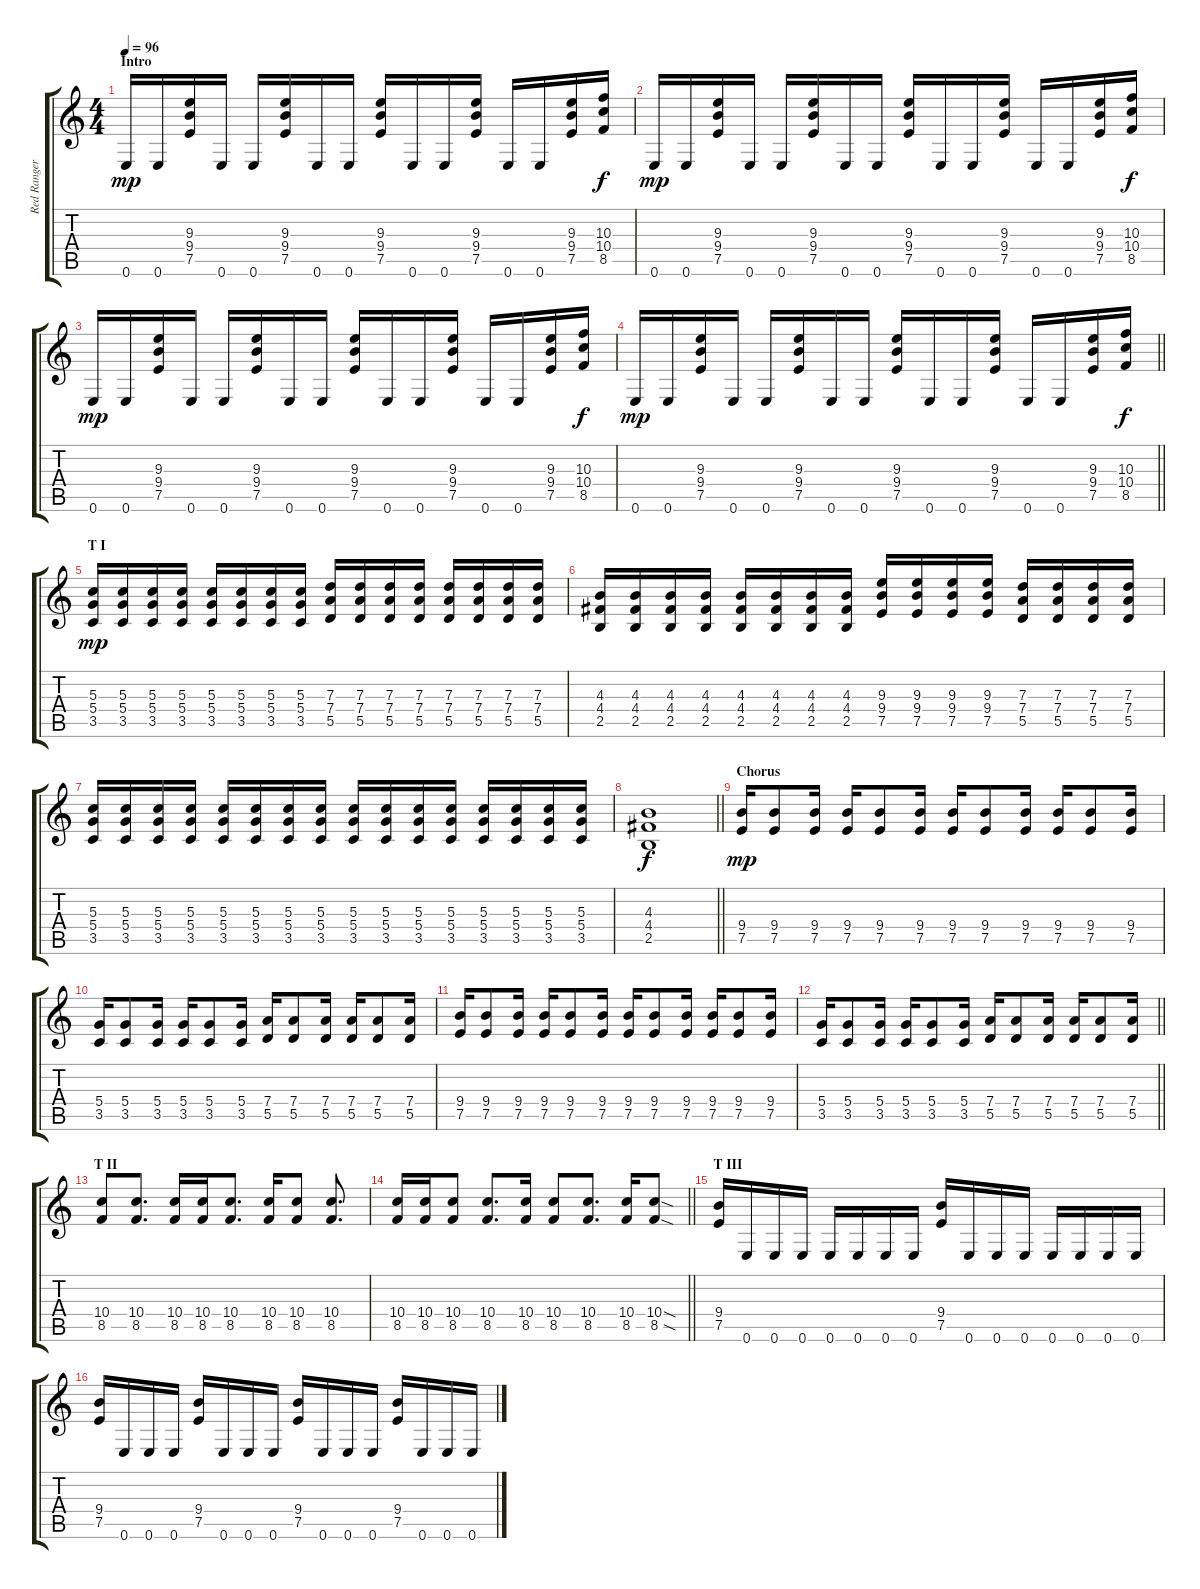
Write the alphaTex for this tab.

\track ("Red Ranger Rhythm" "Red Ranger") {instrument distortionguitar}
\staff {score tabs}
\tuning (E4 B3 G3 D3 A2 E2) {hide}
\ts (4 4)
\section ("" "Intro")
\tempo 96
\clef g2
\ks c
0.6.16{dy mp instrument distortionguitar} 0.6.16 (9.3 9.4 7.5).16 0.6.16 0.6.16 (9.3 9.4 7.5).16 0.6.16 0.6.16 (9.3 9.4 7.5).16 0.6.16 0.6.16 (9.3 9.4 7.5).16 0.6.16 0.6.16 (9.3 9.4 7.5).16 (10.3 10.4 8.5).16{dy f} |
0.6.16{dy mp} 0.6.16 (9.3 9.4 7.5).16 0.6.16 0.6.16 (9.3 9.4 7.5).16 0.6.16 0.6.16 (9.3 9.4 7.5).16 0.6.16 0.6.16 (9.3 9.4 7.5).16 0.6.16 0.6.16 (9.3 9.4 7.5).16 (10.3 10.4 8.5).16{dy f} |
0.6.16{dy mp} 0.6.16 (9.3 9.4 7.5).16 0.6.16 0.6.16 (9.3 9.4 7.5).16 0.6.16 0.6.16 (9.3 9.4 7.5).16 0.6.16 0.6.16 (9.3 9.4 7.5).16 0.6.16 0.6.16 (9.3 9.4 7.5).16 (10.3 10.4 8.5).16{dy f} |
\barLineRight lightlight
0.6.16{dy mp} 0.6.16 (9.3 9.4 7.5).16 0.6.16 0.6.16 (9.3 9.4 7.5).16 0.6.16 0.6.16 (9.3 9.4 7.5).16 0.6.16 0.6.16 (9.3 9.4 7.5).16 0.6.16 0.6.16 (9.3 9.4 7.5).16 (10.3 10.4 8.5).16{dy f} |
\section ("" "T I")
(5.3 5.4 3.5).16{dy mp} (5.3 5.4 3.5).16 (5.3 5.4 3.5).16 (5.3 5.4 3.5).16 (5.3 5.4 3.5).16 (5.3 5.4 3.5).16 (5.3 5.4 3.5).16 (5.3 5.4 3.5).16 (7.3 7.4 5.5).16 (7.3 7.4 5.5).16 (7.3 7.4 5.5).16 (7.3 7.4 5.5).16 (7.3 7.4 5.5).16 (7.3 7.4 5.5).16 (7.3 7.4 5.5).16 (7.3 7.4 5.5).16 |
(4.3 4.4 2.5).16 (4.3 4.4 2.5).16 (4.3 4.4 2.5).16 (4.3 4.4 2.5).16 (4.3 4.4 2.5).16 (4.3 4.4 2.5).16 (4.3 4.4 2.5).16 (4.3 4.4 2.5).16 (9.3 9.4 7.5).16 (9.3 9.4 7.5).16 (9.3 9.4 7.5).16 (9.3 9.4 7.5).16 (7.3 7.4 5.5).16 (7.3 7.4 5.5).16 (7.3 7.4 5.5).16 (7.3 7.4 5.5).16 |
(5.3 5.4 3.5).16 (5.3 5.4 3.5).16 (5.3 5.4 3.5).16 (5.3 5.4 3.5).16 (5.3 5.4 3.5).16 (5.3 5.4 3.5).16 (5.3 5.4 3.5).16 (5.3 5.4 3.5).16 (5.3 5.4 3.5).16 (5.3 5.4 3.5).16 (5.3 5.4 3.5).16 (5.3 5.4 3.5).16 (5.3 5.4 3.5).16 (5.3 5.4 3.5).16 (5.3 5.4 3.5).16 (5.3 5.4 3.5).16 |
\barLineRight lightlight
(4.3 4.4 2.5).1{dy f} |
\section ("" "Chorus")
(9.4 7.5).16{dy mp} (9.4 7.5).8 (9.4 7.5).16 (9.4 7.5).16 (9.4 7.5).8 (9.4 7.5).16 (9.4 7.5).16 (9.4 7.5).8 (9.4 7.5).16 (9.4 7.5).16 (9.4 7.5).8 (9.4 7.5).16 |
(5.4 3.5).16 (5.4 3.5).8 (5.4 3.5).16 (5.4 3.5).16 (5.4 3.5).8 (5.4 3.5).16 (7.4 5.5).16 (7.4 5.5).8 (7.4 5.5).16 (7.4 5.5).16 (7.4 5.5).8 (7.4 5.5).16 |
(9.4 7.5).16 (9.4 7.5).8 (9.4 7.5).16 (9.4 7.5).16 (9.4 7.5).8 (9.4 7.5).16 (9.4 7.5).16 (9.4 7.5).8 (9.4 7.5).16 (9.4 7.5).16 (9.4 7.5).8 (9.4 7.5).16 |
\barLineRight lightlight
(5.4 3.5).16 (5.4 3.5).8 (5.4 3.5).16 (5.4 3.5).16 (5.4 3.5).8 (5.4 3.5).16 (7.4 5.5).16 (7.4 5.5).8 (7.4 5.5).16 (7.4 5.5).16 (7.4 5.5).8 (7.4 5.5).16 |
\section ("" "T II")
(10.4 8.5).8 (10.4 8.5).8{d} (10.4 8.5).16 (10.4 8.5).16 (10.4 8.5).8{d} (10.4 8.5).16 (10.4 8.5).8 (10.4 8.5).8{d} |
\barLineRight lightlight
(10.4 8.5).16 (10.4 8.5).16 (10.4 8.5).8 (10.4 8.5).8{d} (10.4 8.5).16 (10.4 8.5).8 (10.4 8.5).8{d} (10.4 8.5).16 (10.4{sod} 8.5{sod}).8 |
\section ("" "T III")
(9.4 7.5).16 0.6.16 0.6.16 0.6.16 0.6.16 0.6.16 0.6.16 0.6.16 (9.4 7.5).16 0.6.16 0.6.16 0.6.16 0.6.16 0.6.16 0.6.16 0.6.16 |
(9.4 7.5).16 0.6.16 0.6.16 0.6.16 (9.4 7.5).16 0.6.16 0.6.16 0.6.16 (9.4 7.5).16 0.6.16 0.6.16 0.6.16 (9.4 7.5).16 0.6.16 0.6.16 0.6.16
